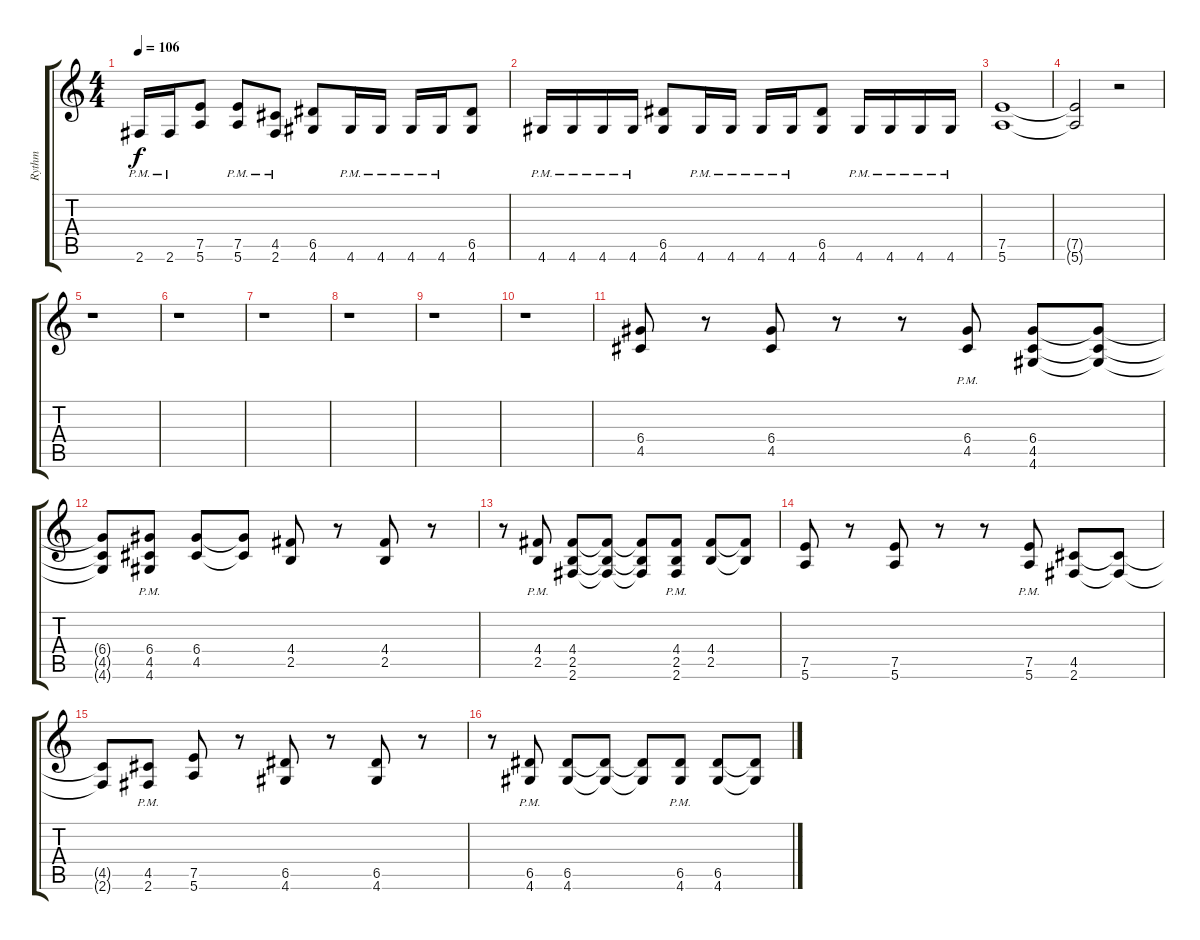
\track ("Rythm" "Rythm") {instrument distortionguitar}
\staff {score tabs}
\tuning (E4 B3 G3 D3 A2 E2) {hide}
\ts (4 4)
\tempo 106
\clef g2
\ks c
2.6{pm}.16{dy f} 2.6{pm}.16 (7.5 5.6).8 (7.5{pm} 5.6{pm}).8 (4.5{pm} 2.6{pm}).8 (6.5 4.6).8 4.6{pm}.16 4.6{pm}.16 4.6{pm}.16 4.6{pm}.16 (6.5 4.6).8 |
4.6{pm}.16 4.6{pm}.16 4.6{pm}.16 4.6{pm}.16 (6.5 4.6).8 4.6{pm}.16 4.6{pm}.16 4.6{pm}.16 4.6{pm}.16 (6.5 4.6).8 4.6{pm}.16 4.6{pm}.16 4.6{pm}.16 4.6{pm}.16 |
(7.5 5.6).1 |
(7.5{t} 5.6{t}).2 r.2 |
r.1 |
r.1 |
r.1 |
r.1 |
r.1 |
r.1 |
(6.4 4.5).8 r.8 (6.4 4.5).8 r.8 r.8 (6.4{pm} 4.5{pm}).8 (6.4 4.5 4.6).8 (6.4{t} 4.5{t} 4.6{t}).8 |
(6.4{t} 4.5{t} 4.6{t}).8 (6.4{pm} 4.5{pm} 4.6{pm}).8 (6.4 4.5).8 (6.4{t} 4.5{t}).8 (4.4 2.5).8 r.8 (4.4 2.5).8 r.8 |
r.8 (4.4{pm} 2.5{pm}).8 (4.4 2.5 2.6).8 (4.4{t} 2.5{t} 2.6{t}).8 (4.4{t} 2.5{t} 2.6{t}).8 (4.4{pm} 2.5{pm} 2.6{pm}).8 (4.4 2.5).8 (4.4{t} 2.5{t}).8 |
(7.5 5.6).8 r.8 (7.5 5.6).8 r.8 r.8 (7.5{pm} 5.6{pm}).8 (4.5 2.6).8 (4.5{t} 2.6{t}).8 |
(4.5{t} 2.6{t}).8 (4.5{pm} 2.6{pm}).8 (7.5 5.6).8 r.8 (6.5 4.6).8 r.8 (6.5 4.6).8 r.8 |
r.8 (6.5{pm} 4.6{pm}).8 (6.5 4.6).8 (6.5{t} 4.6{t}).8 (6.5{t} 4.6{t}).8 (6.5{pm} 4.6{pm}).8 (6.5 4.6).8 (6.5{t} 4.6{t}).8
